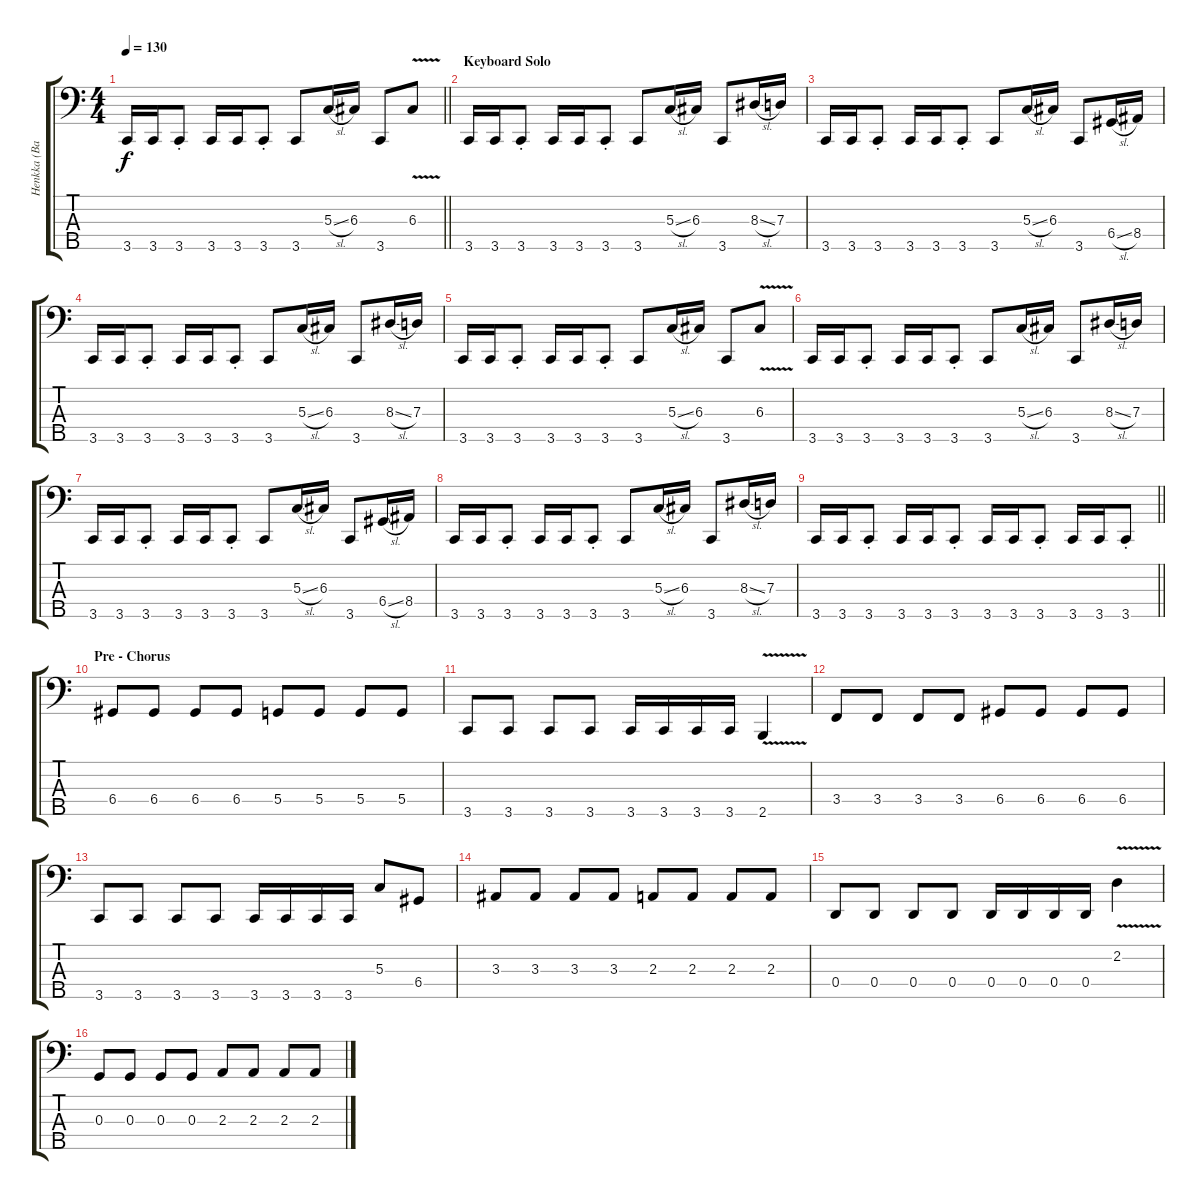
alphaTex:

\track ("Henkka (Bass)" "Henkka (Ba") {instrument electricbasspick}
\staff {score tabs}
\tuning (F2 C2 G1 D1 A0) {hide}
\ts (4 4)
\tempo 130
\clef f4
\barLineRight lightlight
\ks c
3.5.16{dy f} 3.5.16 3.5{st}.8 3.5.16 3.5.16 3.5{st}.8 3.5.8 5.3{sl}.16 6.3.16 3.5.8 6.3{v}.8 |
\section ("" "Keyboard Solo")
3.5.16 3.5.16 3.5{st}.8 3.5.16 3.5.16 3.5{st}.8 3.5.8 5.3{sl}.16 6.3.16 3.5.8 8.3{sl}.16 7.3.16 |
3.5.16 3.5.16 3.5{st}.8 3.5.16 3.5.16 3.5{st}.8 3.5.8 5.3{sl}.16 6.3.16 3.5.8 6.4{sl}.16 8.4.16 |
3.5.16 3.5.16 3.5{st}.8 3.5.16 3.5.16 3.5{st}.8 3.5.8 5.3{sl}.16 6.3.16 3.5.8 8.3{sl}.16 7.3.16 |
3.5.16 3.5.16 3.5{st}.8 3.5.16 3.5.16 3.5{st}.8 3.5.8 5.3{sl}.16 6.3.16 3.5.8 6.3{v}.8 |
3.5.16 3.5.16 3.5{st}.8 3.5.16 3.5.16 3.5{st}.8 3.5.8 5.3{sl}.16 6.3.16 3.5.8 8.3{sl}.16 7.3.16 |
3.5.16 3.5.16 3.5{st}.8 3.5.16 3.5.16 3.5{st}.8 3.5.8 5.3{sl}.16 6.3.16 3.5.8 6.4{sl}.16 8.4.16 |
3.5.16 3.5.16 3.5{st}.8 3.5.16 3.5.16 3.5{st}.8 3.5.8 5.3{sl}.16 6.3.16 3.5.8 8.3{sl}.16 7.3.16 |
\barLineRight lightlight
3.5.16 3.5.16 3.5{st}.8 3.5.16 3.5.16 3.5{st}.8 3.5.16 3.5.16 3.5{st}.8 3.5.16 3.5.16 3.5{st}.8 |
\section ("" "Pre - Chorus")
6.4.8 6.4.8 6.4.8 6.4.8 5.4.8 5.4.8 5.4.8 5.4.8 |
3.5.8 3.5.8 3.5.8 3.5.8 3.5.16 3.5.16 3.5.16 3.5.16 2.5{v}.4 |
3.4.8 3.4.8 3.4.8 3.4.8 6.4.8 6.4.8 6.4.8 6.4.8 |
3.5.8 3.5.8 3.5.8 3.5.8 3.5.16 3.5.16 3.5.16 3.5.16 5.3.8 6.4.8 |
3.3.8 3.3.8 3.3.8 3.3.8 2.3.8 2.3.8 2.3.8 2.3.8 |
0.4.8 0.4.8 0.4.8 0.4.8 0.4.16 0.4.16 0.4.16 0.4.16 2.2{v}.4 |
0.3.8 0.3.8 0.3.8 0.3.8 2.3.8 2.3.8 2.3.8 2.3.8
